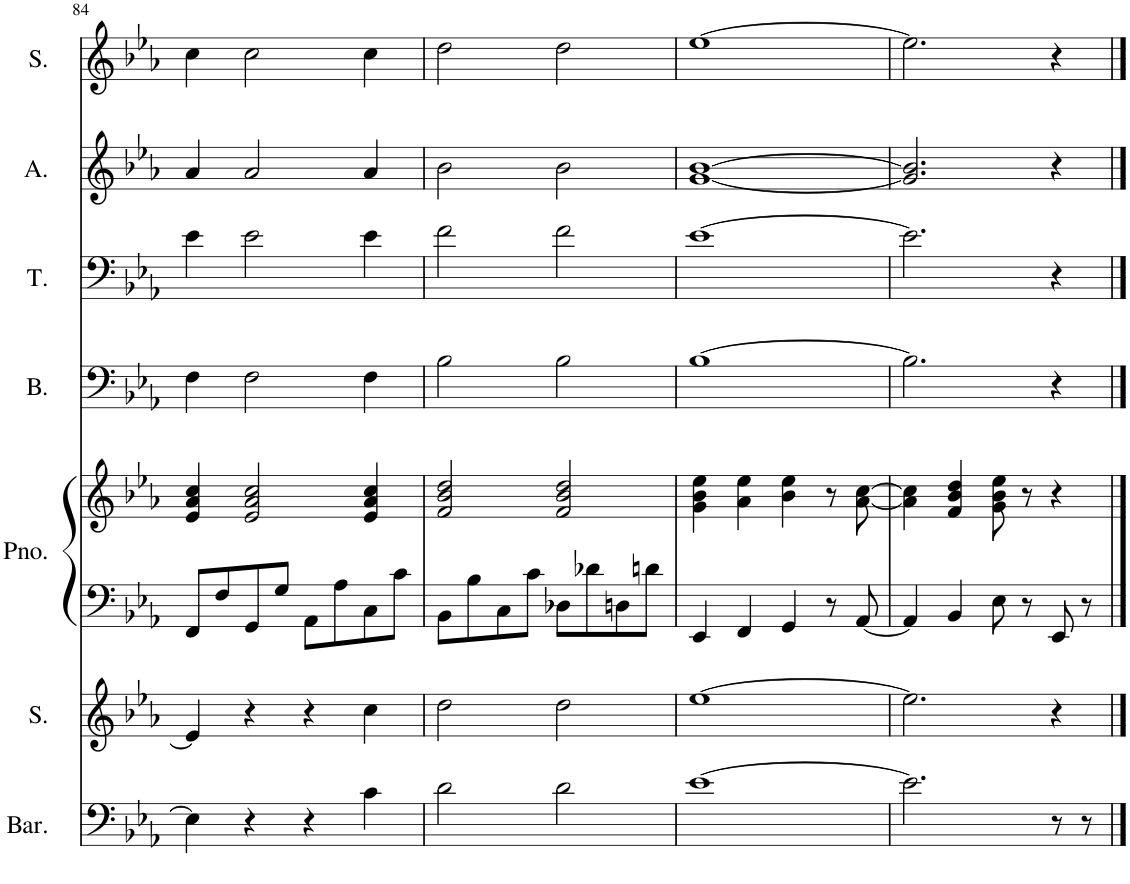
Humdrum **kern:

**kern	**kern	**kern	**kern	**kern	**kern	**kern	**kern
*part7	*part6	*part5	*part5	*part4	*part3	*part2	*part1
*staff8	*staff7	*staff6	*staff5	*staff4	*staff3	*staff2	*staff1
*I"Baritone	*I"Soprano	*I"Piano	*	*I"Bass	*I"Tenor	*I"Alto	*I"Soprano
*I'Bar.	*I'S.	*I'Pno.	*	*I'B.	*I'T.	*I'A.	*I'S.
!!LO:PB:g=z
*clefF4	*clefG2	*clefF4	*clefG2	*clefF4	*clefF4	*clefG2	*clefG2
*k[b-e-a-]	*k[b-e-a-]	*k[b-e-a-]	*k[b-e-a-]	*k[b-e-a-]	*k[b-e-a-]	*k[b-e-a-]	*k[b-e-a-]
*M4/4	*M4/4	*M4/4	*M4/4	*M4/4	*M4/4	*M4/4	*M4/4
=84	=84	=84	=84	=84	=84	=84	=84
4E-\]	4e-/]	8FF/L	4e-/ 4a-/ 4cc/	4F\	4e-\	4a-/	4cc\
.	.	8F/	.	.	.	.	.
4r	4r	8GG/	2e-/ 2a-/ 2cc/	2F\	2e-\	2a-/	2cc\
.	.	8G/J	.	.	.	.	.
4r	4r	8AA-\L	.	.	.	.	.
.	.	8A-\	.	.	.	.	.
4c\	4cc\	8C\	4e-/ 4a-/ 4cc/	4F\	4e-\	4a-/	4cc\
.	.	8c\J	.	.	.	.	.
=85	=85	=85	=85	=85	=85	=85	=85
2d\	2dd\	8BB-\L	2f/ 2b-/ 2dd/	2B-\	2f\	2b-\	2dd\
.	.	8B-\	.	.	.	.	.
.	.	8C\	.	.	.	.	.
.	.	8c\J	.	.	.	.	.
2d\	2dd\	8D-X\L	2f/ 2b-/ 2dd/	2B-\	2f\	2b-\	2dd\
.	.	8d-X\	.	.	.	.	.
.	.	8Dn\	.	.	.	.	.
.	.	8dn\J	.	.	.	.	.
=86	=86	=86	=86	=86	=86	=86	=86
[1e-	[1ee-	4EE-/	4g\ 4b-\ 4ee-\	[1B-	[1e-	[1g [1b-	[1ee-
.	.	4FF/	4a-\ 4ee-\	.	.	.	.
.	.	4GG/	4b-\ 4ee-\	.	.	.	.
.	.	8r	8r	.	.	.	.
.	.	[8AA-/	[8a-\ [8cc\	.	.	.	.
=87	=87	=87	=87	=87	=87	=87	=87
2.e-\]	2.ee-\]	4AA-/]	4a-\] 4cc\]	2.B-\]	2.e-\]	2.g/] 2.b-/]	2.ee-\]
.	.	4BB-/	4f/ 4b-/ 4dd/	.	.	.	.
.	.	8E-\	8g\ 8b-\ 8ee-\	.	.	.	.
.	.	8r	8r	.	.	.	.
8r	4r	8EE-/	4r	4r	4r	4r	4r
8r	.	8r	.	.	.	.	.
==	==	==	==	==	==	==	==
*-	*-	*-	*-	*-	*-	*-	*-
